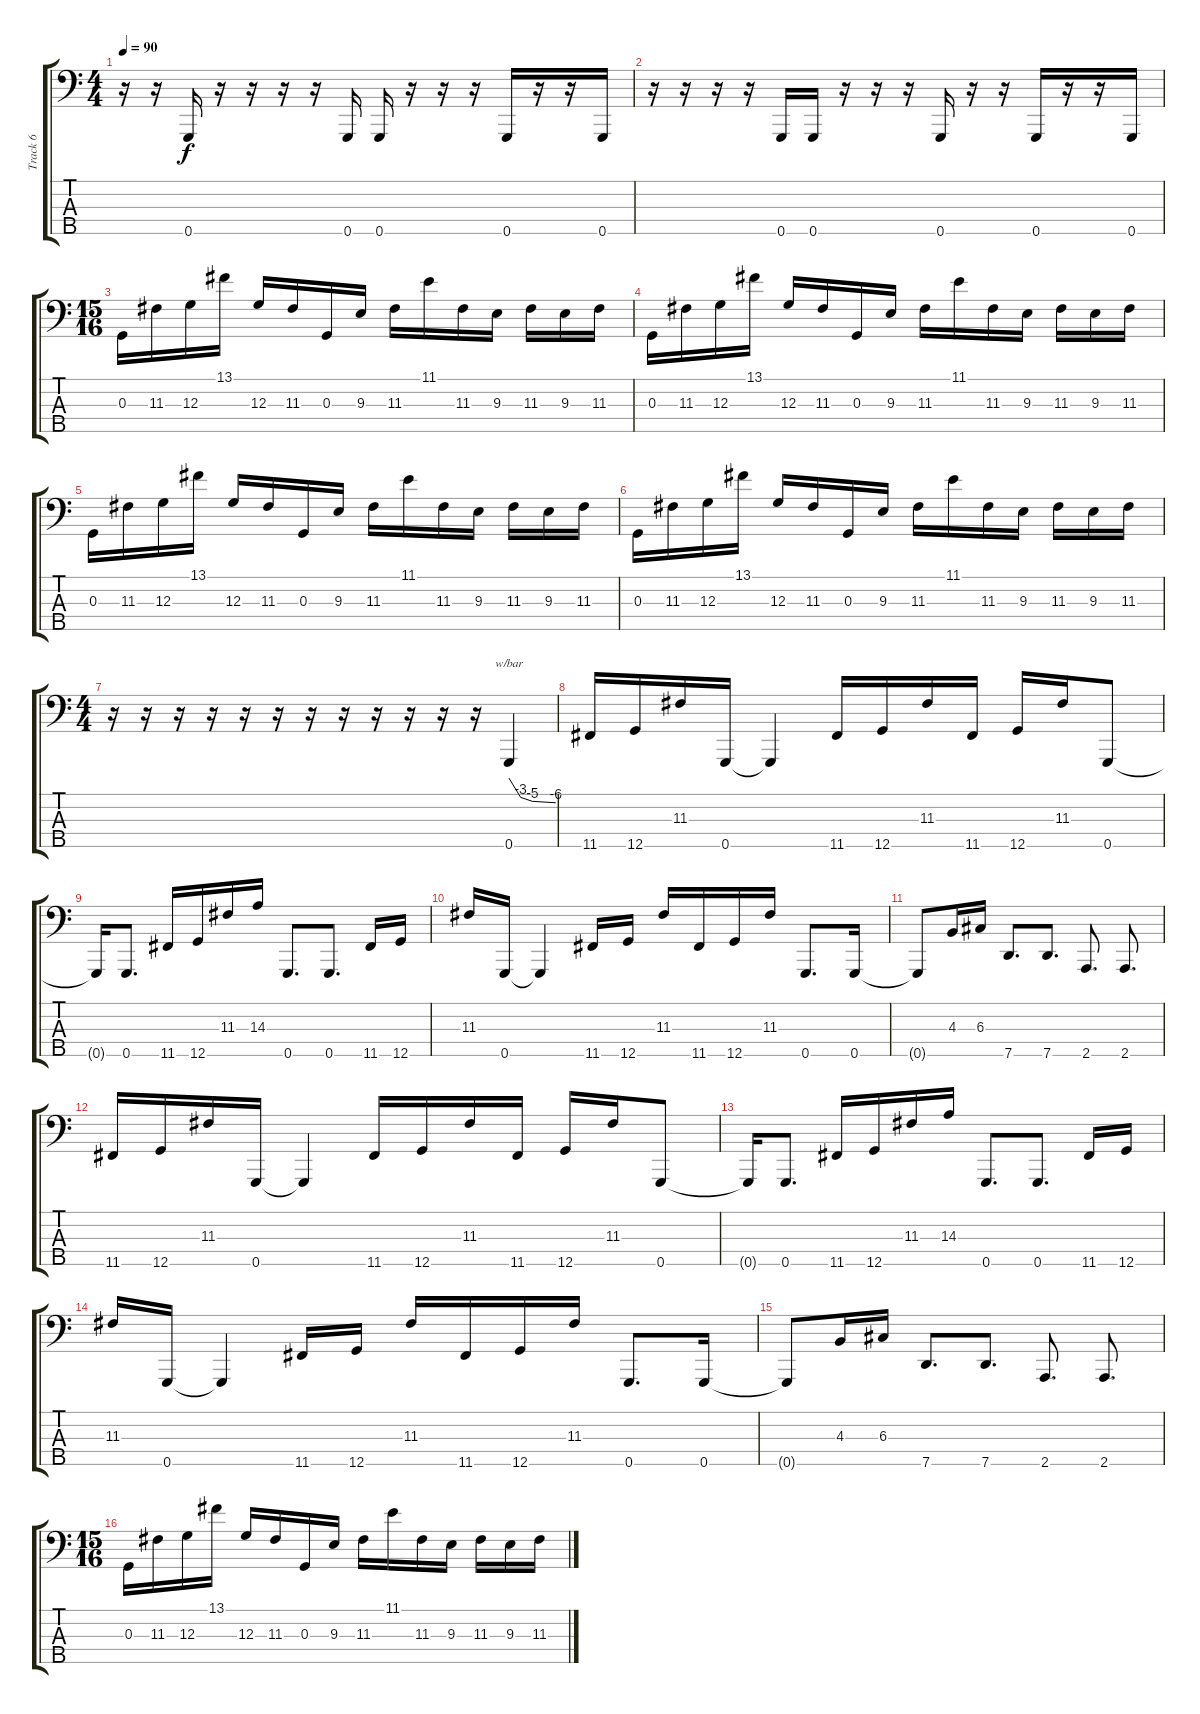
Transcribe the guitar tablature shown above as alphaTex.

\track ("Track 6" "Track 6") {instrument electricbassfinger}
\staff {score tabs}
\tuning (F2 C2 G1 D1 G0) {hide}
\ts (4 4)
\tempo 90
\clef f4
\ks c
r.16{dy f} r.16 0.5.16 r.16 r.16 r.16 r.16 0.5.16 0.5.16 r.16 r.16 r.16 0.5.16 r.16 r.16 0.5.16 |
r.16 r.16 r.16 r.16 0.5.16 0.5.16 r.16 r.16 r.16 0.5.16 r.16 r.16 0.5.16 r.16 r.16 0.5.16 |
\ts (15 16)
0.3.16 11.3.16 12.3.16 13.1.16 12.3.16 11.3.16 0.3.16 9.3.16 11.3.16 11.1.16 11.3.16 9.3.16 11.3.16 9.3.16 11.3.16 |
0.3.16 11.3.16 12.3.16 13.1.16 12.3.16 11.3.16 0.3.16 9.3.16 11.3.16 11.1.16 11.3.16 9.3.16 11.3.16 9.3.16 11.3.16 |
0.3.16 11.3.16 12.3.16 13.1.16 12.3.16 11.3.16 0.3.16 9.3.16 11.3.16 11.1.16 11.3.16 9.3.16 11.3.16 9.3.16 11.3.16 |
0.3.16 11.3.16 12.3.16 13.1.16 12.3.16 11.3.16 0.3.16 9.3.16 11.3.16 11.1.16 11.3.16 9.3.16 11.3.16 9.3.16 11.3.16 |
\ts (4 4)
r.16 r.16 r.16 r.16 r.16 r.16 r.16 r.16 r.16 r.16 r.16 r.16 0.5.4{tbe (custom default 0 0 15 -12 30 -20 60 -24)} |
11.5.16 12.5.16 11.3.16 0.5.16 0.5{t}.4 11.5.16 12.5.16 11.3.16 11.5.16 12.5.16 11.3.16 0.5.8 |
0.5{t}.16 0.5.8{d} 11.5.16 12.5.16 11.3.16 14.3.16 0.5.8{d} 0.5.8{d} 11.5.16 12.5.16 |
11.3.16 0.5.16 0.5{t}.4 11.5.16 12.5.16 11.3.16 11.5.16 12.5.16 11.3.16 0.5.8{d} 0.5.16 |
0.5{t}.8 4.3.16 6.3.16 7.5.8{d} 7.5.8{d} 2.5.8{d} 2.5.8{d} |
11.5.16 12.5.16 11.3.16 0.5.16 0.5{t}.4 11.5.16 12.5.16 11.3.16 11.5.16 12.5.16 11.3.16 0.5.8 |
0.5{t}.16 0.5.8{d} 11.5.16 12.5.16 11.3.16 14.3.16 0.5.8{d} 0.5.8{d} 11.5.16 12.5.16 |
11.3.16 0.5.16 0.5{t}.4 11.5.16 12.5.16 11.3.16 11.5.16 12.5.16 11.3.16 0.5.8{d} 0.5.16 |
0.5{t}.8 4.3.16 6.3.16 7.5.8{d} 7.5.8{d} 2.5.8{d} 2.5.8{d} |
\ts (15 16)
0.3.16 11.3.16 12.3.16 13.1.16 12.3.16 11.3.16 0.3.16 9.3.16 11.3.16 11.1.16 11.3.16 9.3.16 11.3.16 9.3.16 11.3.16
